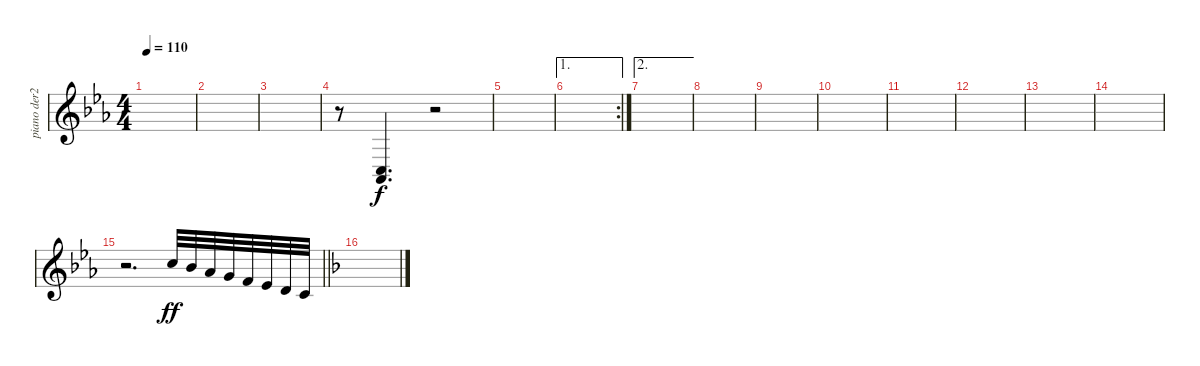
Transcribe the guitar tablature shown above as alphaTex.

\track ("piano der2" "piano der2") {instrument acousticgrandpiano}
\staff {score}
\tuning (E4 B3 G3 D3 A2 E2) {hide}
\ts (4 4)
\tempo 110
\clef g2
\ks eb
|
|
|
r.8 (3.5 4.6).4{d} r.2 |
|
\ae 1
\rc 2
|
\ae 2
|
|
|
|
|
|
|
|
\barLineRight lightlight
r.2{d} 8.1.32{dy ff} 6.1.32 4.1.32 3.1.32 1.1.32 4.2.32 3.2.32 1.2.32 |
\ks f
